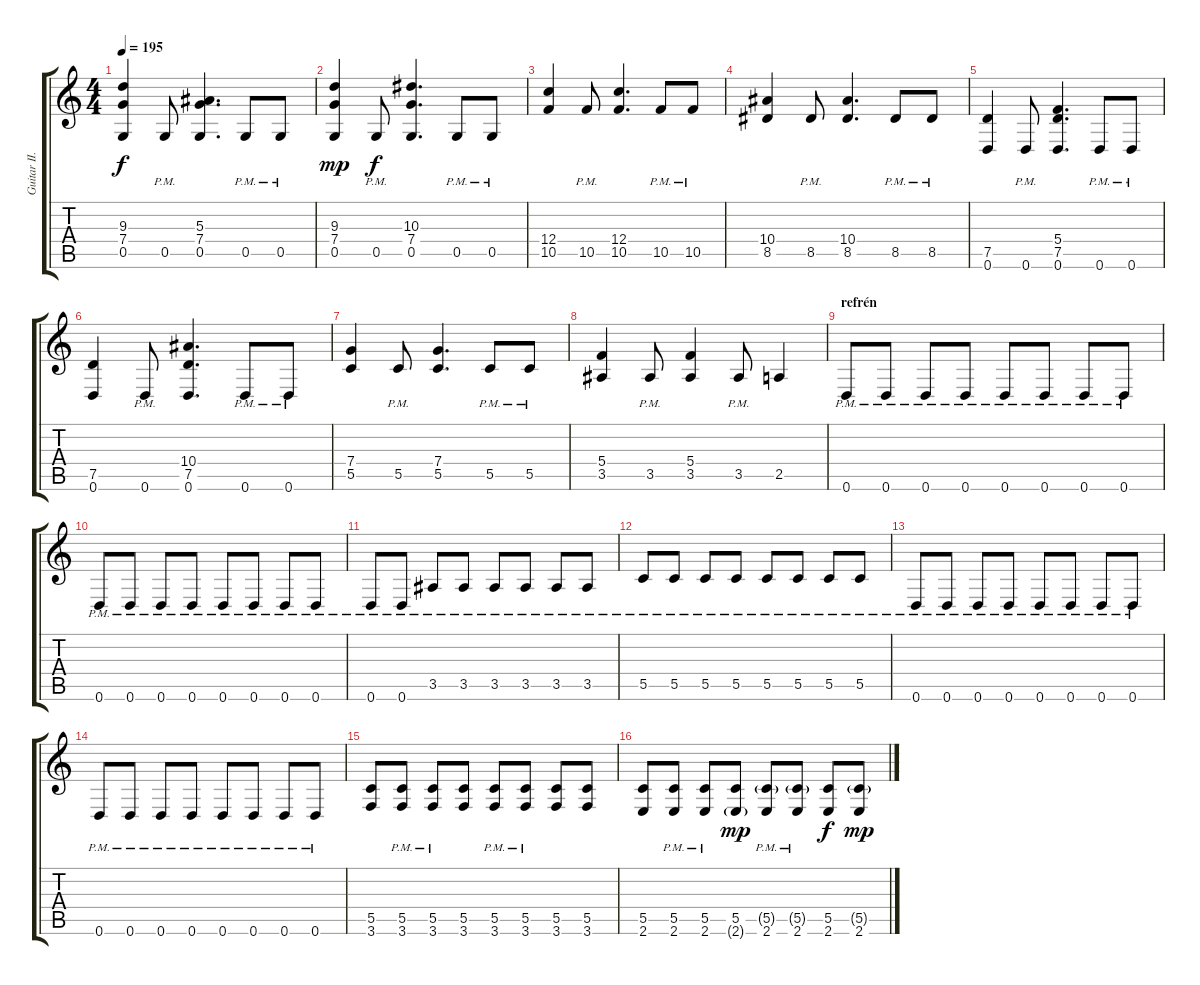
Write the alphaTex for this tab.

\track ("Guitar II." "Guitar II.") {instrument distortionguitar}
\staff {score tabs}
\tuning (D4 A3 F3 C3 G2 D2) {hide}
\ts (4 4)
\tempo 195
\clef g2
\ks c
(9.3 7.4 0.5).4{dy f} 0.5{pm}.8 (5.3 7.4 0.5).4{d} 0.5{pm}.8 0.5{pm}.8 |
(9.3 7.4 0.5).4{dy mp} 0.5{pm}.8{dy f} (10.3 7.4 0.5).4{d} 0.5{pm}.8 0.5{pm}.8 |
(12.4 10.5).4 10.5{pm}.8 (12.4 10.5).4{d} 10.5{pm}.8 10.5{pm}.8 |
(10.4 8.5).4 8.5{pm}.8 (10.4 8.5).4{d} 8.5{pm}.8 8.5{pm}.8 |
(7.5 0.6).4 0.6{pm}.8 (5.4 7.5 0.6).4{d} 0.6{pm}.8 0.6{pm}.8 |
(7.5 0.6).4 0.6{pm}.8 (10.4 7.5 0.6).4{d} 0.6{pm}.8 0.6{pm}.8 |
(7.4 5.5).4 5.5{pm}.8 (7.4 5.5).4{d} 5.5{pm}.8 5.5{pm}.8 |
(5.4 3.5).4 3.5{pm}.8 (5.4 3.5).4 3.5{pm}.8 2.5.4 |
\section ("" "refrén")
0.6{pm}.8 0.6{pm}.8 0.6{pm}.8 0.6{pm}.8 0.6{pm}.8 0.6{pm}.8 0.6{pm}.8 0.6{pm}.8 |
0.6{pm}.8 0.6{pm}.8 0.6{pm}.8 0.6{pm}.8 0.6{pm}.8 0.6{pm}.8 0.6{pm}.8 0.6{pm}.8 |
0.6{pm}.8 0.6{pm}.8 3.5{pm}.8 3.5{pm}.8 3.5{pm}.8 3.5{pm}.8 3.5{pm}.8 3.5{pm}.8 |
5.5{pm}.8 5.5{pm}.8 5.5{pm}.8 5.5{pm}.8 5.5{pm}.8 5.5{pm}.8 5.5{pm}.8 5.5{pm}.8 |
0.6{pm}.8 0.6{pm}.8 0.6{pm}.8 0.6{pm}.8 0.6{pm}.8 0.6{pm}.8 0.6{pm}.8 0.6{pm}.8 |
0.6{pm}.8 0.6{pm}.8 0.6{pm}.8 0.6{pm}.8 0.6{pm}.8 0.6{pm}.8 0.6{pm}.8 0.6{pm}.8 |
(5.5 3.6).8 (5.5{pm} 3.6{pm}).8 (5.5{pm} 3.6{pm}).8 (5.5 3.6).8 (5.5{pm} 3.6{pm}).8 (5.5{pm} 3.6{pm}).8 (5.5 3.6).8 (5.5 3.6).8 |
(5.5 2.6).8 (5.5{pm} 2.6{pm}).8 (5.5{pm} 2.6{pm}).8 (5.5 2.6{g}).8{dy mp} (5.5{g pm} 2.6{pm}).8 (5.5{g pm} 2.6{pm}).8 (5.5 2.6).8{dy f} (5.5{g} 2.6).8{dy mp}
